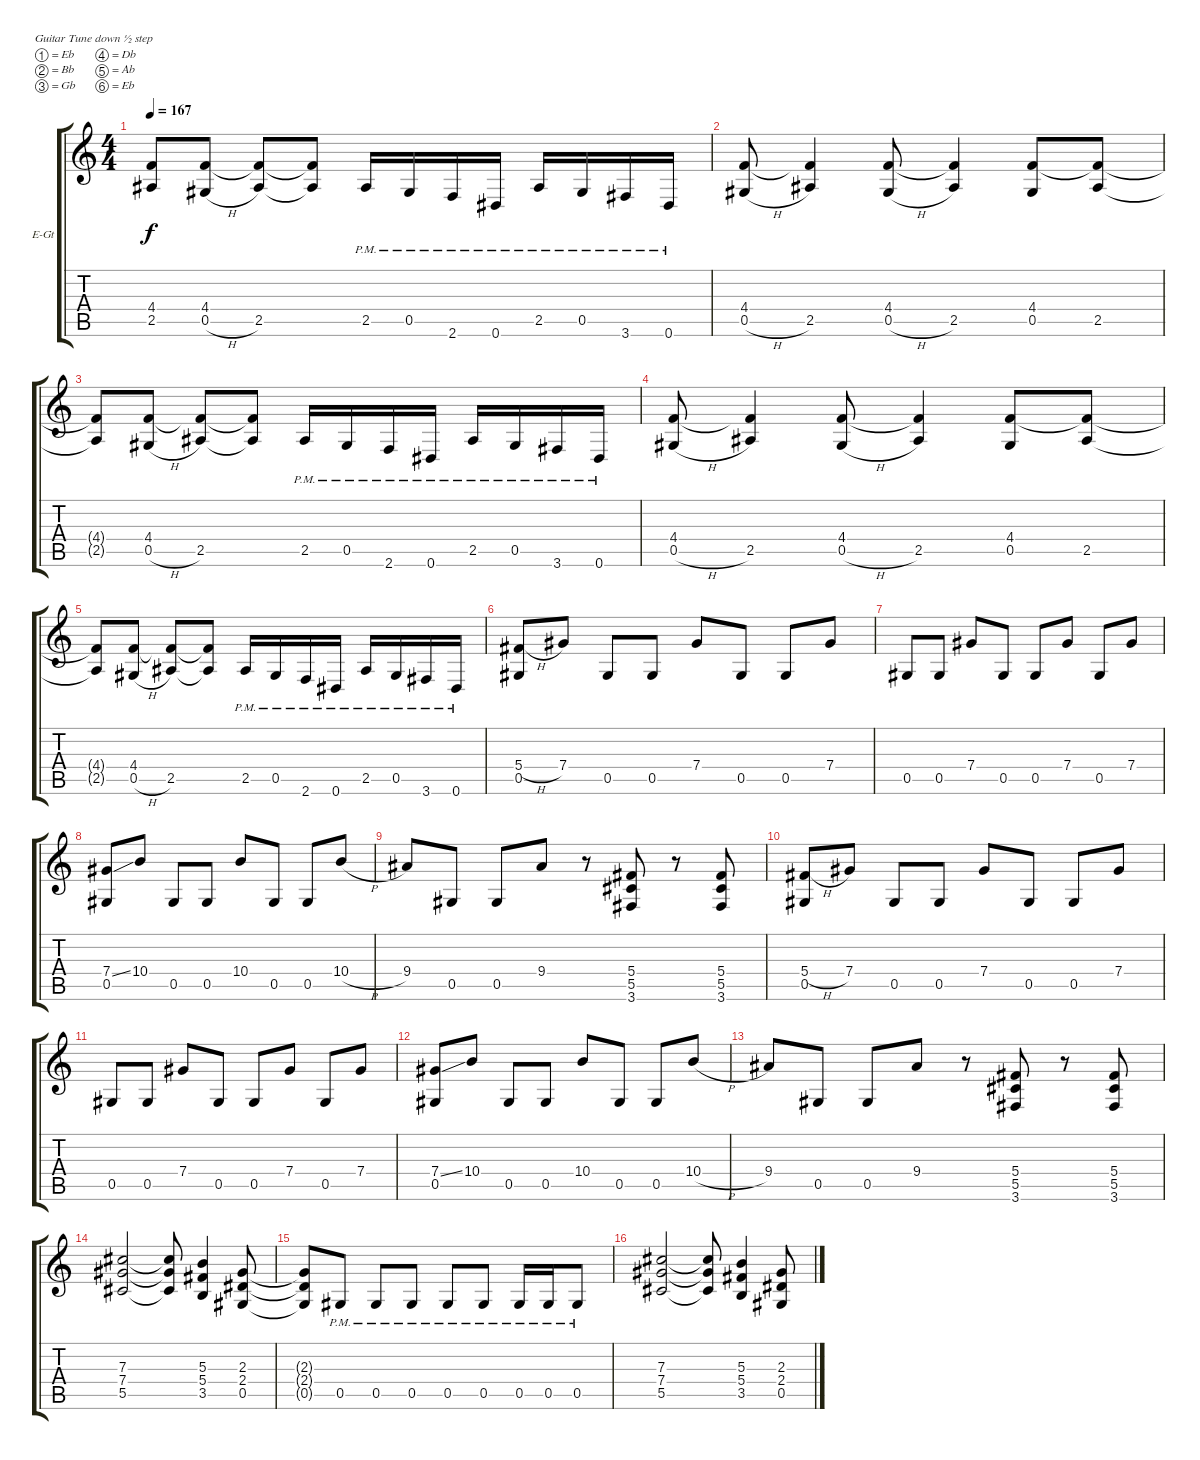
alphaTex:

\bracketExtendMode groupsimilarinstruments
\firstSystemTrackNameOrientation horizontal
\otherSystemsTrackNameOrientation horizontal
\track ("Guitar 2" "E-Gt") {instrument distortionguitar}
\staff {score tabs}
\tuning (Eb4 Bb3 Gb3 Db3 Ab2 Eb2)
\ts (4 4)
\tempo 167
\clef g2
\ks c
(4.4{t} 2.5{t}).8{dy f} (4.4 0.5{h}).8 (4.4{t} 2.5).8 (4.4{t} 2.5{t}).8 2.5{pm}.16 0.5{pm}.16 2.6{pm}.16 0.6{pm}.16 2.5{pm}.16 0.5{pm}.16 3.6{pm}.16 0.6{pm}.16 |
(4.4 0.5{h}).8 (4.4{t} 2.5).4 (4.4 0.5{h}).8 (4.4{t} 2.5).4 (4.4 0.5).8 (4.4{t} 2.5).8 |
(4.4{t} 2.5{t}).8 (4.4 0.5{h}).8 (4.4{t} 2.5).8 (4.4{t} 2.5{t}).8 2.5{pm}.16 0.5{pm}.16 2.6{pm}.16 0.6{pm}.16 2.5{pm}.16 0.5{pm}.16 3.6{pm}.16 0.6{pm}.16 |
(4.4 0.5{h}).8 (4.4{t} 2.5).4 (4.4 0.5{h}).8 (4.4{t} 2.5).4 (4.4 0.5).8 (4.4{t} 2.5).8 |
(4.4{t} 2.5{t}).8 (4.4 0.5{h}).8 (4.4{t} 2.5).8 (4.4{t} 2.5{t}).8 2.5{pm}.16 0.5{pm}.16 2.6{pm}.16 0.6{pm}.16 2.5{pm}.16 0.5{pm}.16 3.6{pm}.16 0.6{pm}.16 |
(5.4{h} 0.5).8 7.4.8 0.5.8 0.5.8 7.4.8 0.5.8 0.5.8 7.4.8 |
0.5.8 0.5.8 7.4.8 0.5.8 0.5.8 7.4.8 0.5.8 7.4.8 |
(7.4{ss} 0.5).8 10.4.8 0.5.8 0.5.8 10.4.8 0.5.8 0.5.8 10.4{h}.8 |
9.4.8 0.5.8 0.5.8 9.4.8 r.8 (5.4 5.5 3.6).8 r.8 (5.4 5.5 3.6).8 |
(5.4{h} 0.5).8 7.4.8 0.5.8 0.5.8 7.4.8 0.5.8 0.5.8 7.4.8 |
0.5.8 0.5.8 7.4.8 0.5.8 0.5.8 7.4.8 0.5.8 7.4.8 |
(7.4{ss} 0.5).8 10.4.8 0.5.8 0.5.8 10.4.8 0.5.8 0.5.8 10.4{h}.8 |
9.4.8 0.5.8 0.5.8 9.4.8 r.8 (5.4 5.5 3.6).8 r.8 (5.4 5.5 3.6).8 |
(7.3 7.4 5.5).2 (7.3{t} 7.4{t} 5.5{t}).8 (5.3 5.4 3.5).4 (2.3 2.4 0.5).8 |
(2.3{t} 2.4{t} 0.5{t}).8 0.5{pm}.8 0.5{pm}.8 0.5{pm}.8 0.5{pm}.8 0.5{pm}.8 0.5{pm}.16 0.5{pm}.16 0.5{pm}.8 |
(7.3 7.4 5.5).2 (7.3{t} 7.4{t} 5.5{t}).8 (5.3 5.4 3.5).4 (2.3 2.4 0.5).8
